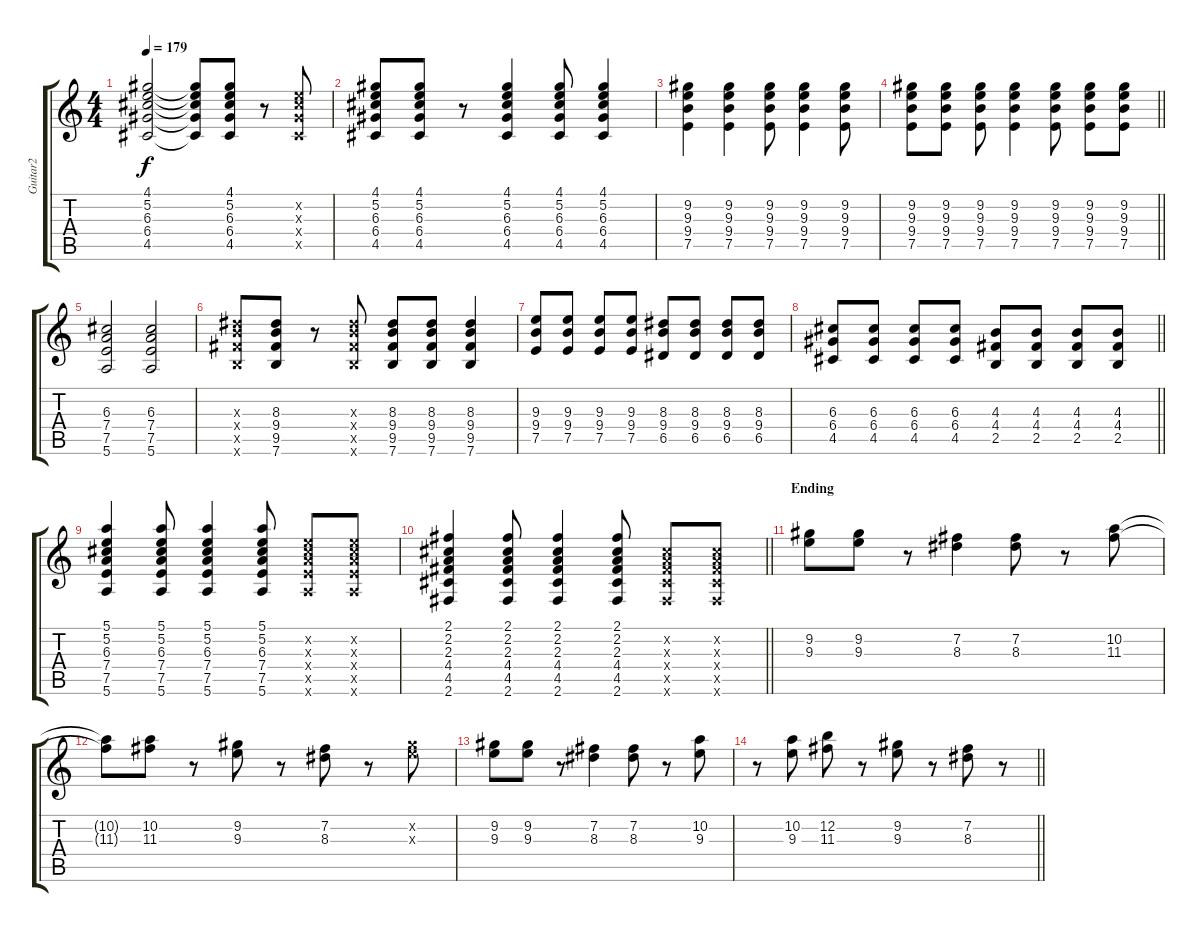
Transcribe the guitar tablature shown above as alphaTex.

\track ("Guitar2" "Guitar2") {instrument overdrivenguitar}
\staff {score tabs}
\tuning (E4 B3 G3 D3 A2 E2) {hide}
\ts (4 4)
\tempo 179
\clef g2
\ks c
(4.1 5.2 6.3 6.4 4.5).2{dy f} (4.1{t} 5.2{t} 6.3{t} 6.4{t} 4.5{t}).8 (4.1 5.2 6.3 6.4 4.5).8 r.8 (5.2{x} 6.3{x} 6.4{x} 4.5{x}).8 |
(4.1 5.2 6.3 6.4 4.5).8 (4.1 5.2 6.3 6.4 4.5).8 r.8 (4.1 5.2 6.3 6.4 4.5).4 (4.1 5.2 6.3 6.4 4.5).8 (4.1 5.2 6.3 6.4 4.5).4 |
(9.2 9.3 9.4 7.5).4 (9.2 9.3 9.4 7.5).4 (9.2 9.3 9.4 7.5).8 (9.2 9.3 9.4 7.5).4 (9.2 9.3 9.4 7.5).8 |
\barLineRight lightlight
(9.2 9.3 9.4 7.5).8 (9.2 9.3 9.4 7.5).8 (9.2 9.3 9.4 7.5).8 (9.2 9.3 9.4 7.5).4 (9.2 9.3 9.4 7.5).8 (9.2 9.3 9.4 7.5).8 (9.2 9.3 9.4 7.5).8 |
(6.3 7.4 7.5 5.6).2 (6.3 7.4 7.5 5.6).2 |
(8.3{x} 9.4{x} 9.5{x} 7.6{x}).8 (8.3 9.4 9.5 7.6).8 r.8 (8.3{x} 9.4{x} 9.5{x} 7.6{x}).8 (8.3 9.4 9.5 7.6).8 (8.3 9.4 9.5 7.6).8 (8.3 9.4 9.5 7.6).4 |
(9.3 9.4 7.5).8 (9.3 9.4 7.5).8 (9.3 9.4 7.5).8 (9.3 9.4 7.5).8 (8.3 9.4 6.5).8 (8.3 9.4 6.5).8 (8.3 9.4 6.5).8 (8.3 9.4 6.5).8 |
\barLineRight lightlight
(6.3 6.4 4.5).8 (6.3 6.4 4.5).8 (6.3 6.4 4.5).8 (6.3 6.4 4.5).8 (4.3 4.4 2.5).8 (4.3 4.4 2.5).8 (4.3 4.4 2.5).8 (4.3 4.4 2.5).8 |
(5.1 5.2 6.3 7.4 7.5 5.6).4 (5.1 5.2 6.3 7.4 7.5 5.6).8 (5.1 5.2 6.3 7.4 7.5 5.6).4 (5.1 5.2 6.3 7.4 7.5 5.6).8 (5.2{x} 6.3{x} 7.4{x} 7.5{x} 5.6{x}).8 (5.2{x} 6.3{x} 7.4{x} 7.5{x} 5.6{x}).8 |
\barLineRight lightlight
(2.1 2.2 2.3 4.4 4.5 2.6).4 (2.1 2.2 2.3 4.4 4.5 2.6).8 (2.1 2.2 2.3 4.4 4.5 2.6).4 (2.1 2.2 2.3 4.4 4.5 2.6).8 (2.2{x} 2.3{x} 4.4{x} 4.5{x} 2.6{x}).8 (2.2{x} 2.3{x} 4.4{x} 4.5{x} 2.6{x}).8 |
\section ("" "Ending")
(9.2 9.3).8 (9.2 9.3).8 r.8 (7.2 8.3).4 (7.2 8.3).8 r.8 (10.2 11.3).8 |
(10.2{t} 11.3{t}).8 (10.2 11.3).8 r.8 (9.2 9.3).8 r.8 (7.2 8.3).8 r.8 (9.2{x} 9.3{x}).8 |
(9.2 9.3).8 (9.2 9.3).8 r.8 (7.2 8.3).4 (7.2 8.3).8 r.8 (10.2 9.3).8 |
\barLineRight lightlight
r.8 (10.2 9.3).8 (12.2 11.3).8 r.8 (9.2 9.3).8 r.8 (7.2 8.3).8 r.8
